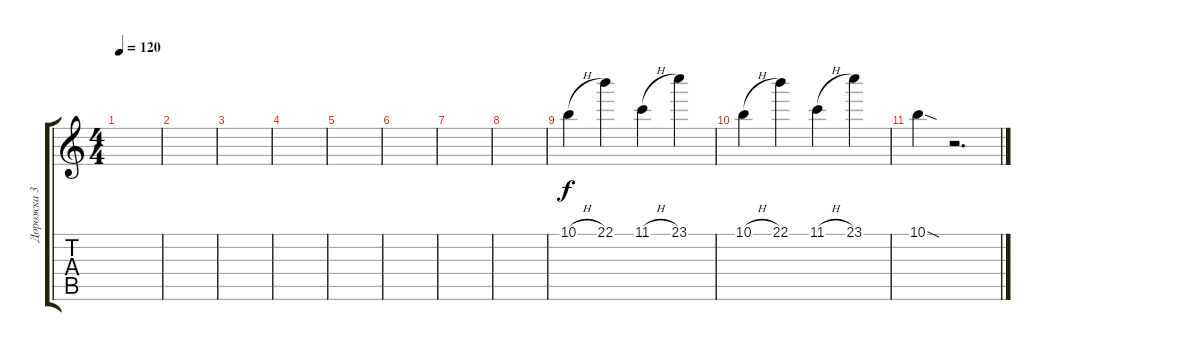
\track ("Дорожка 3" "Дорожка 3") {instrument electricguitarclean}
\staff {score tabs}
\tuning (Db4 Ab3 E3 B2 Gb2 B1) {hide}
\ts (4 4)
\tempo 120
\clef g2
\ks c
|
|
|
|
|
|
|
|
10.1{h}.4 22.1.4 11.1{h}.4 23.1.4 |
10.1{h}.4 22.1.4 11.1{h}.4 23.1.4 |
10.1{sod}.4 r.2{d}
